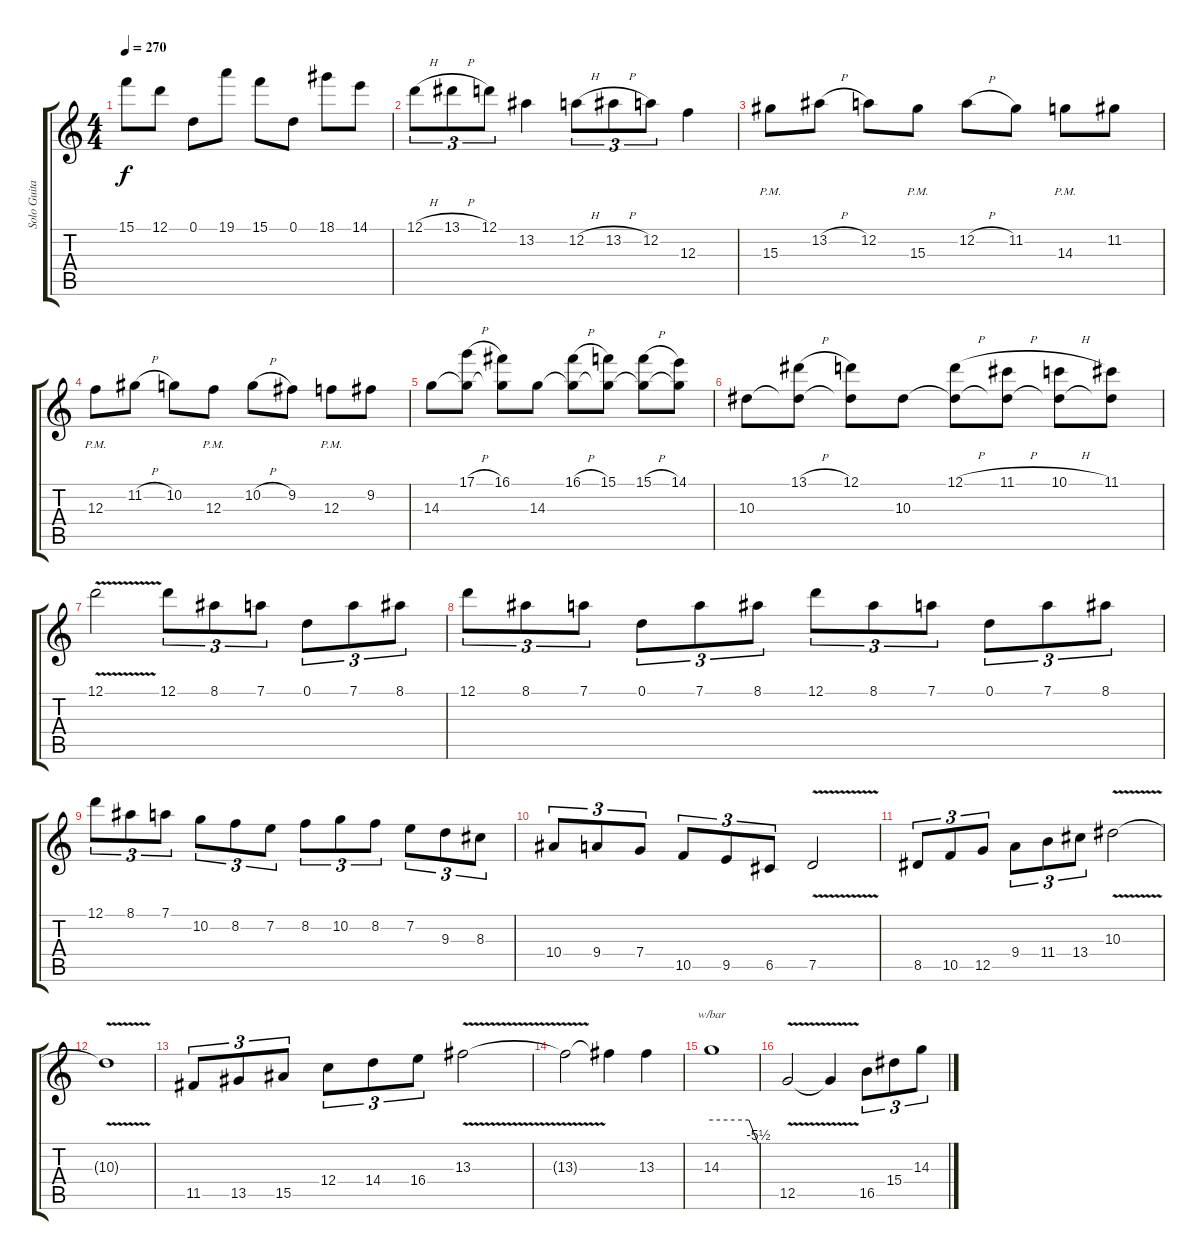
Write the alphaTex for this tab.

\track ("Solo Guitar" "Solo Guita") {instrument overdrivenguitar}
\staff {score tabs}
\tuning (D4 A3 F3 C3 G2 D2) {hide}
\ts (4 4)
\tempo 270
\clef g2
\ks c
15.1.8{dy f} 12.1.8 0.1.8 19.1.8 15.1.8 0.1.8 18.1.8 14.1.8 |
12.1{h}.8{tu (3 2)} 13.1{h}.8{tu (3 2)} 12.1.8{tu (3 2)} 13.2.4 12.2{h}.8{tu (3 2)} 13.2{h}.8{tu (3 2)} 12.2.8{tu (3 2)} 12.3.4 |
15.3{pm}.8 13.2{h}.8 12.2.8 15.3{pm}.8 12.2{h}.8 11.2.8 14.3{pm}.8 11.2.8 |
12.3{pm}.8 11.2{h}.8 10.2.8 12.3{pm}.8 10.2{h}.8 9.2.8 12.3{pm}.8 9.2.8 |
14.3.8 (17.1{h} 14.3{t}).8 (16.1 14.3{t}).8 14.3.8 (16.1{h} 14.3{t}).8 (15.1 14.3{t}).8 (15.1{h} 14.3{t}).8 (14.1 14.3{t}).8 |
10.3.8 (13.1{h} 10.3{t}).8 (12.1 10.3{t}).8 10.3.8 (12.1{h} 10.3{t}).8 (11.1{h} 10.3{t}).8 (10.1{h} 10.3{t}).8 (11.1 10.3{t}).8 |
12.1{v}.2 12.1.8{tu (3 2)} 8.1.8{tu (3 2)} 7.1.8{tu (3 2)} 0.1.8{tu (3 2)} 7.1.8{tu (3 2)} 8.1.8{tu (3 2)} |
12.1.8{tu (3 2)} 8.1.8{tu (3 2)} 7.1.8{tu (3 2)} 0.1.8{tu (3 2)} 7.1.8{tu (3 2)} 8.1.8{tu (3 2)} 12.1.8{tu (3 2)} 8.1.8{tu (3 2)} 7.1.8{tu (3 2)} 0.1.8{tu (3 2)} 7.1.8{tu (3 2)} 8.1.8{tu (3 2)} |
12.1.8{tu (3 2)} 8.1.8{tu (3 2)} 7.1.8{tu (3 2)} 10.2.8{tu (3 2)} 8.2.8{tu (3 2)} 7.2.8{tu (3 2)} 8.2.8{tu (3 2)} 10.2.8{tu (3 2)} 8.2.8{tu (3 2)} 7.2.8{tu (3 2)} 9.3.8{tu (3 2)} 8.3.8{tu (3 2)} |
10.4.8{tu (3 2)} 9.4.8{tu (3 2)} 7.4.8{tu (3 2)} 10.5.8{tu (3 2)} 9.5.8{tu (3 2)} 6.5.8{tu (3 2)} 7.5{v}.2 |
8.5.8{tu (3 2)} 10.5.8{tu (3 2)} 12.5.8{tu (3 2)} 9.4.8{tu (3 2)} 11.4.8{tu (3 2)} 13.4.8{tu (3 2)} 10.3{v}.2 |
10.3{t}.1 |
11.5.8{tu (3 2)} 13.5.8{tu (3 2)} 15.5.8{tu (3 2)} 12.4.8{tu (3 2)} 14.4.8{tu (3 2)} 16.4.8{tu (3 2)} 13.3{v}.2 |
13.3{t}.2 13.3{t}.4 13.3.4 |
14.3.1{tbe (custom default 0 0 48 0 60 -22)} |
12.5{v}.2 12.5{t}.4 16.5.8{tu (3 2)} 15.4.8{tu (3 2)} 14.3.8{tu (3 2)}
